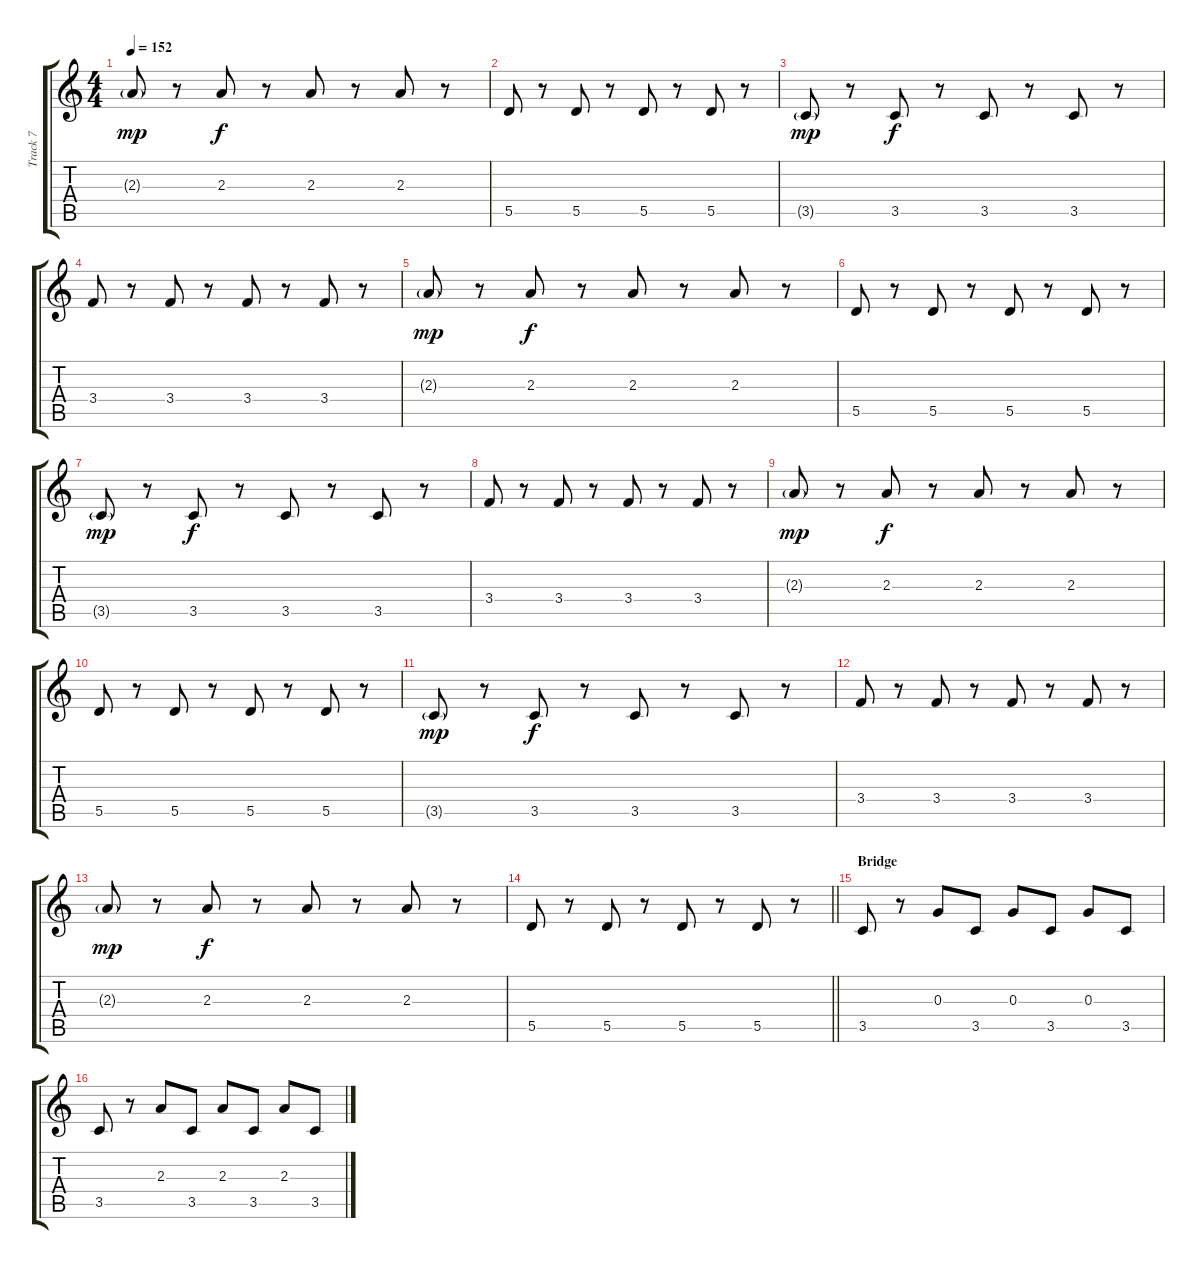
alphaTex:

\track ("Track 7" "Track 7") {instrument acousticguitarnylon}
\staff {score tabs}
\tuning (E4 B3 G3 D3 A2 E2) {hide}
\ts (4 4)
\tempo 152
\clef g2
\ks c
2.3{g}.8{dy mp} r.8 2.3.8{dy f} r.8 2.3.8 r.8 2.3.8 r.8 |
5.5.8 r.8 5.5.8 r.8 5.5.8 r.8 5.5.8 r.8 |
3.5{g}.8{dy mp} r.8 3.5.8{dy f} r.8 3.5.8 r.8 3.5.8 r.8 |
3.4.8 r.8 3.4.8 r.8 3.4.8 r.8 3.4.8 r.8 |
2.3{g}.8{dy mp} r.8 2.3.8{dy f} r.8 2.3.8 r.8 2.3.8 r.8 |
5.5.8 r.8 5.5.8 r.8 5.5.8 r.8 5.5.8 r.8 |
3.5{g}.8{dy mp} r.8 3.5.8{dy f} r.8 3.5.8 r.8 3.5.8 r.8 |
3.4.8 r.8 3.4.8 r.8 3.4.8 r.8 3.4.8 r.8 |
2.3{g}.8{dy mp} r.8 2.3.8{dy f} r.8 2.3.8 r.8 2.3.8 r.8 |
5.5.8 r.8 5.5.8 r.8 5.5.8 r.8 5.5.8 r.8 |
3.5{g}.8{dy mp} r.8 3.5.8{dy f} r.8 3.5.8 r.8 3.5.8 r.8 |
3.4.8 r.8 3.4.8 r.8 3.4.8 r.8 3.4.8 r.8 |
2.3{g}.8{dy mp} r.8 2.3.8{dy f} r.8 2.3.8 r.8 2.3.8 r.8 |
\barLineRight lightlight
5.5.8 r.8 5.5.8 r.8 5.5.8 r.8 5.5.8 r.8 |
\section ("" "Bridge")
3.5.8 r.8 0.3.8 3.5.8 0.3.8 3.5.8 0.3.8 3.5.8 |
3.5.8 r.8 2.3.8 3.5.8 2.3.8 3.5.8 2.3.8 3.5.8
